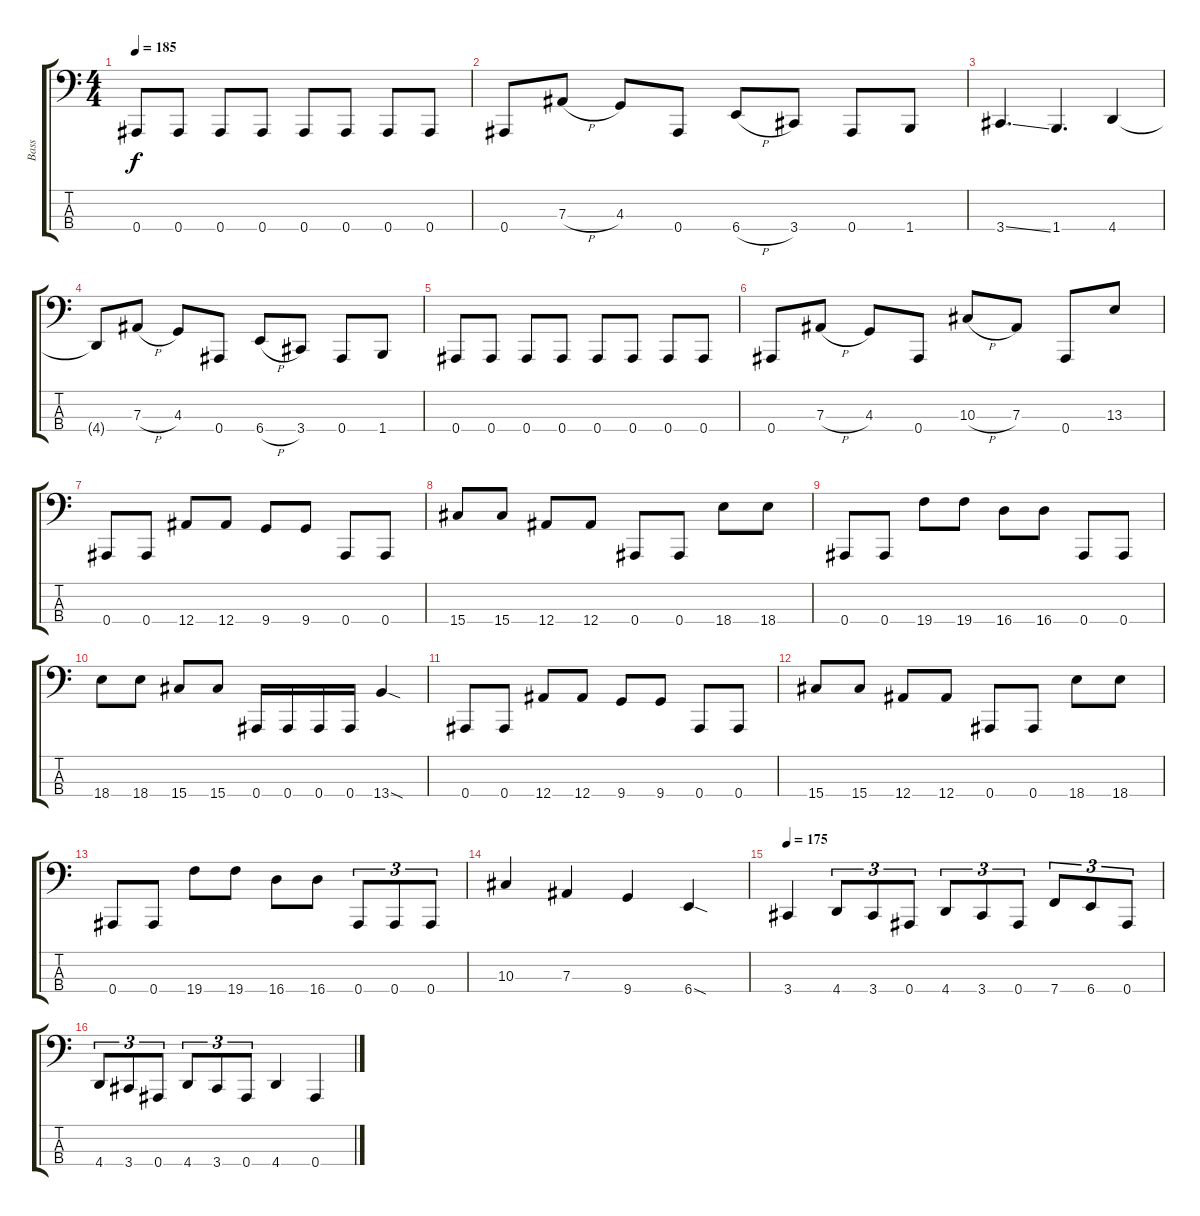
\track ("Bass" "Bass") {instrument electricbasspick}
\staff {score tabs}
\tuning (Db2 Ab1 Eb1 Bb0) {hide}
\ts (4 4)
\tempo 185
\clef f4
\ks c
0.4.8{dy f} 0.4.8 0.4.8 0.4.8 0.4.8 0.4.8 0.4.8 0.4.8 |
0.4.8 7.3{h}.8 4.3.8 0.4.8 6.4{h}.8 3.4.8 0.4.8 1.4.8 |
3.4{ss}.4{d} 1.4.4{d} 4.4.4 |
4.4{t}.8 7.3{h}.8 4.3.8 0.4.8 6.4{h}.8 3.4.8 0.4.8 1.4.8 |
0.4.8 0.4.8 0.4.8 0.4.8 0.4.8 0.4.8 0.4.8 0.4.8 |
0.4.8 7.3{h}.8 4.3.8 0.4.8 10.3{h}.8 7.3.8 0.4.8 13.3.8 |
0.4.8 0.4.8 12.4.8 12.4.8 9.4.8 9.4.8 0.4.8 0.4.8 |
15.4.8 15.4.8 12.4.8 12.4.8 0.4.8 0.4.8 18.4.8 18.4.8 |
0.4.8 0.4.8 19.4.8 19.4.8 16.4.8 16.4.8 0.4.8 0.4.8 |
18.4.8 18.4.8 15.4.8 15.4.8 0.4.16 0.4.16 0.4.16 0.4.16 13.4{sod}.4 |
0.4.8 0.4.8 12.4.8 12.4.8 9.4.8 9.4.8 0.4.8 0.4.8 |
15.4.8 15.4.8 12.4.8 12.4.8 0.4.8 0.4.8 18.4.8 18.4.8 |
0.4.8 0.4.8 19.4.8 19.4.8 16.4.8 16.4.8 0.4.8{tu (3 2)} 0.4.8{tu (3 2)} 0.4.8{tu (3 2)} |
10.3.4 7.3.4 9.4.4 6.4{sod}.4 |
\tempo 175
3.4.4 4.4.8{tu (3 2)} 3.4.8{tu (3 2)} 0.4.8{tu (3 2)} 4.4.8{tu (3 2)} 3.4.8{tu (3 2)} 0.4.8{tu (3 2)} 7.4.8{tu (3 2)} 6.4.8{tu (3 2)} 0.4.8{tu (3 2)} |
4.4.8{tu (3 2)} 3.4.8{tu (3 2)} 0.4.8{tu (3 2)} 4.4.8{tu (3 2)} 3.4.8{tu (3 2)} 0.4.8{tu (3 2)} 4.4.4 0.4.4
